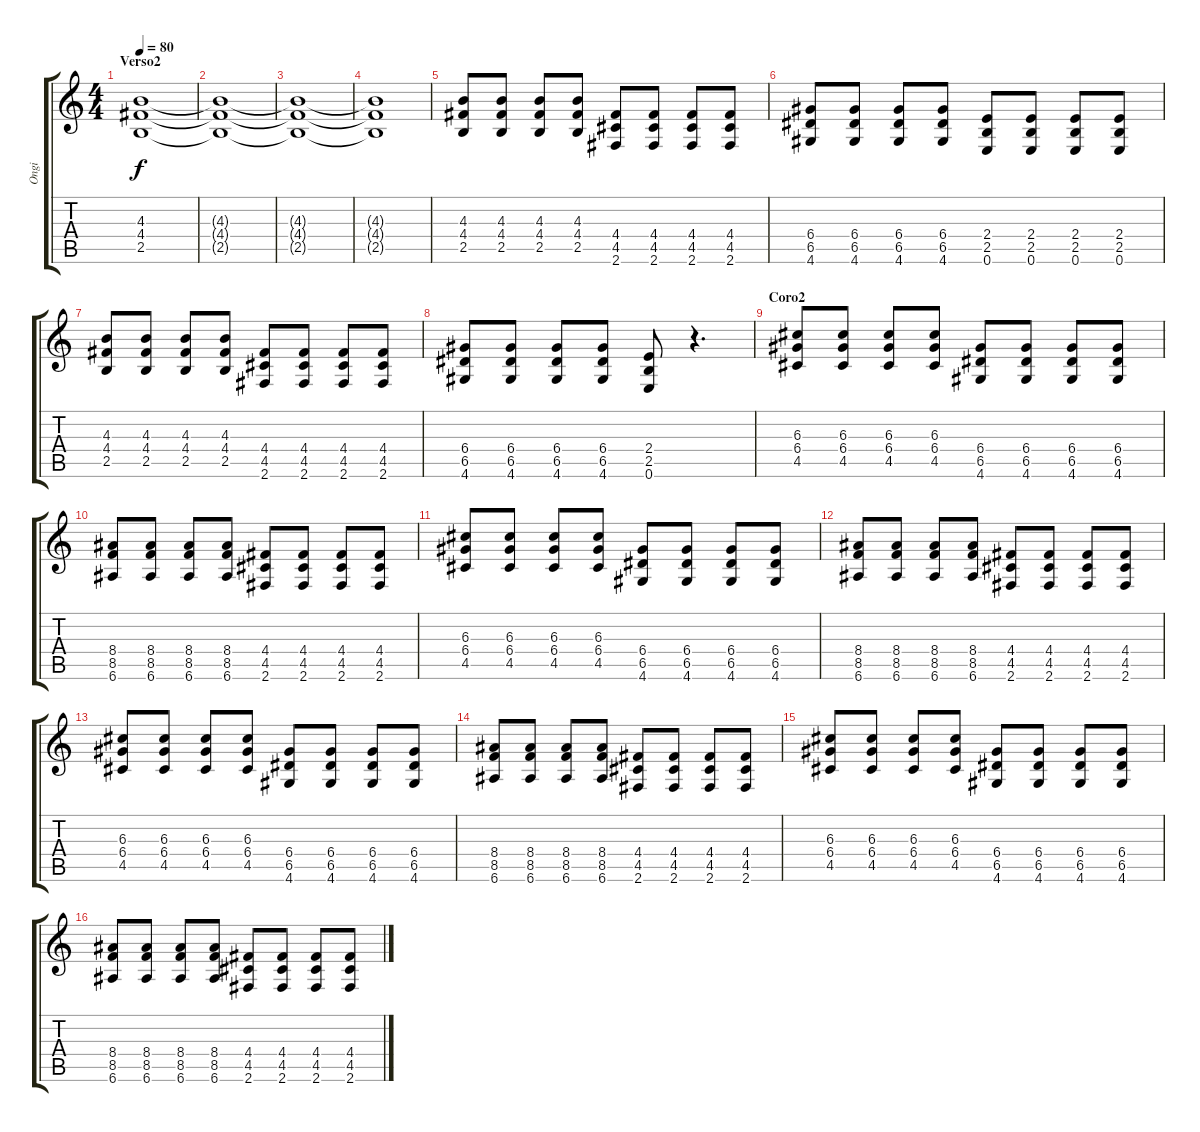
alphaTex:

\track ("Ongi" "Ongi") {instrument distortionguitar}
\staff {score tabs}
\tuning (E4 B3 G3 D3 A2 E2) {hide}
\ts (4 4)
\section ("" "Verso2")
\tempo 80
\clef g2
\ks c
(4.3 4.4 2.5).1{dy f volume 5} |
(4.3{t} 4.4{t} 2.5{t}).1 |
(4.3{t} 4.4{t} 2.5{t}).1{volume 1} |
(4.3{t} 4.4{t} 2.5{t}).1 |
(4.3 4.4 2.5).8{volume 13} (4.3 4.4 2.5).8 (4.3 4.4 2.5).8 (4.3 4.4 2.5).8 (4.4 4.5 2.6).8 (4.4 4.5 2.6).8 (4.4 4.5 2.6).8 (4.4 4.5 2.6).8 |
(6.4 6.5 4.6).8 (6.4 6.5 4.6).8 (6.4 6.5 4.6).8 (6.4 6.5 4.6).8 (2.4 2.5 0.6).8 (2.4 2.5 0.6).8 (2.4 2.5 0.6).8 (2.4 2.5 0.6).8 |
(4.3 4.4 2.5).8 (4.3 4.4 2.5).8 (4.3 4.4 2.5).8 (4.3 4.4 2.5).8 (4.4 4.5 2.6).8 (4.4 4.5 2.6).8 (4.4 4.5 2.6).8 (4.4 4.5 2.6).8 |
(6.4 6.5 4.6).8 (6.4 6.5 4.6).8 (6.4 6.5 4.6).8 (6.4 6.5 4.6).8 (2.4 2.5 0.6).8 r.4{d} |
\section ("" "Coro2")
(6.3 6.4 4.5).8 (6.3 6.4 4.5).8 (6.3 6.4 4.5).8 (6.3 6.4 4.5).8 (6.4 6.5 4.6).8 (6.4 6.5 4.6).8 (6.4 6.5 4.6).8 (6.4 6.5 4.6).8 |
(8.4 8.5 6.6).8 (8.4 8.5 6.6).8 (8.4 8.5 6.6).8 (8.4 8.5 6.6).8 (4.4 4.5 2.6).8 (4.4 4.5 2.6).8 (4.4 4.5 2.6).8 (4.4 4.5 2.6).8 |
(6.3 6.4 4.5).8 (6.3 6.4 4.5).8 (6.3 6.4 4.5).8 (6.3 6.4 4.5).8 (6.4 6.5 4.6).8 (6.4 6.5 4.6).8 (6.4 6.5 4.6).8 (6.4 6.5 4.6).8 |
(8.4 8.5 6.6).8 (8.4 8.5 6.6).8 (8.4 8.5 6.6).8 (8.4 8.5 6.6).8 (4.4 4.5 2.6).8 (4.4 4.5 2.6).8 (4.4 4.5 2.6).8 (4.4 4.5 2.6).8 |
(6.3 6.4 4.5).8 (6.3 6.4 4.5).8 (6.3 6.4 4.5).8 (6.3 6.4 4.5).8 (6.4 6.5 4.6).8 (6.4 6.5 4.6).8 (6.4 6.5 4.6).8 (6.4 6.5 4.6).8 |
(8.4 8.5 6.6).8 (8.4 8.5 6.6).8 (8.4 8.5 6.6).8 (8.4 8.5 6.6).8 (4.4 4.5 2.6).8 (4.4 4.5 2.6).8 (4.4 4.5 2.6).8 (4.4 4.5 2.6).8 |
(6.3 6.4 4.5).8 (6.3 6.4 4.5).8 (6.3 6.4 4.5).8 (6.3 6.4 4.5).8 (6.4 6.5 4.6).8 (6.4 6.5 4.6).8 (6.4 6.5 4.6).8 (6.4 6.5 4.6).8 |
(8.4 8.5 6.6).8 (8.4 8.5 6.6).8 (8.4 8.5 6.6).8 (8.4 8.5 6.6).8 (4.4 4.5 2.6).8 (4.4 4.5 2.6).8 (4.4 4.5 2.6).8 (4.4 4.5 2.6).8
